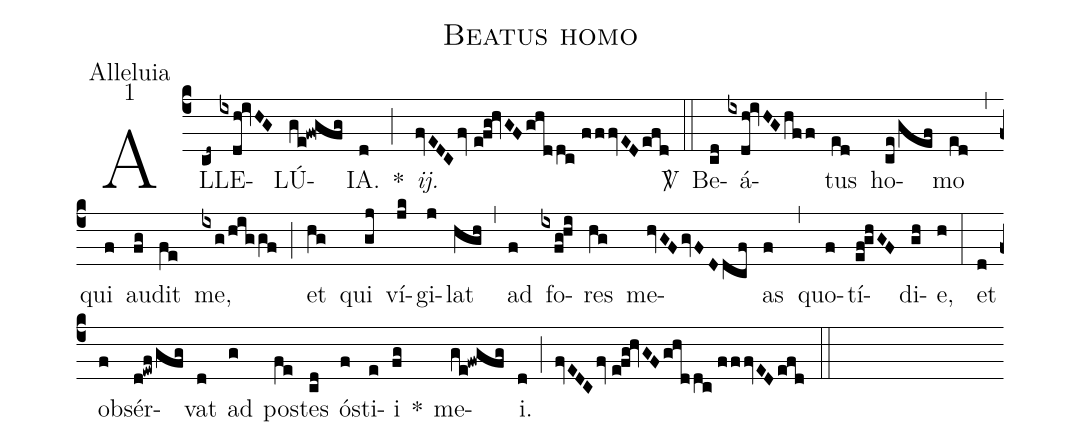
name:Beatus homo;
office-part:Alleluia;
mode:1;
%%
(c4) AL(cd~)LE(ixdh!ivHG)LÚ(ge!fw!gfg)IA.(d) *(;) <i>ij.</i>(fvEDCfv//e!fg!hvGF/ghddc//fffvED/efd) <sp>V/</sp>(::) Be(cd)á(ixdh!ivHG/hff)tus(ed) ho(ce/gef)mo(ed) (,) qui(f) au(fg)dit(fe) me,(ixg/higgf) (;) et(hg) qui(gj) ví(jk)gi(j)lat(hgh) (,) ad(f) fo(ixfg!hi)res(hg) me(hvGF/gvFD/dcf)as(f) (,) quo(f)tí(ef!ghGF)di(gh)e,(h) (:) et(d) ob(f)sér(d!ewf/gfg)vat(d) ad(g) pos(fe)tes(cd) ós(f)ti(e)i(fg) *() me(ge!fwgfg)i.(d) (;) (fvEDCfv//e!fg!hvGF/ghddc//fffvED/efd) (::)
